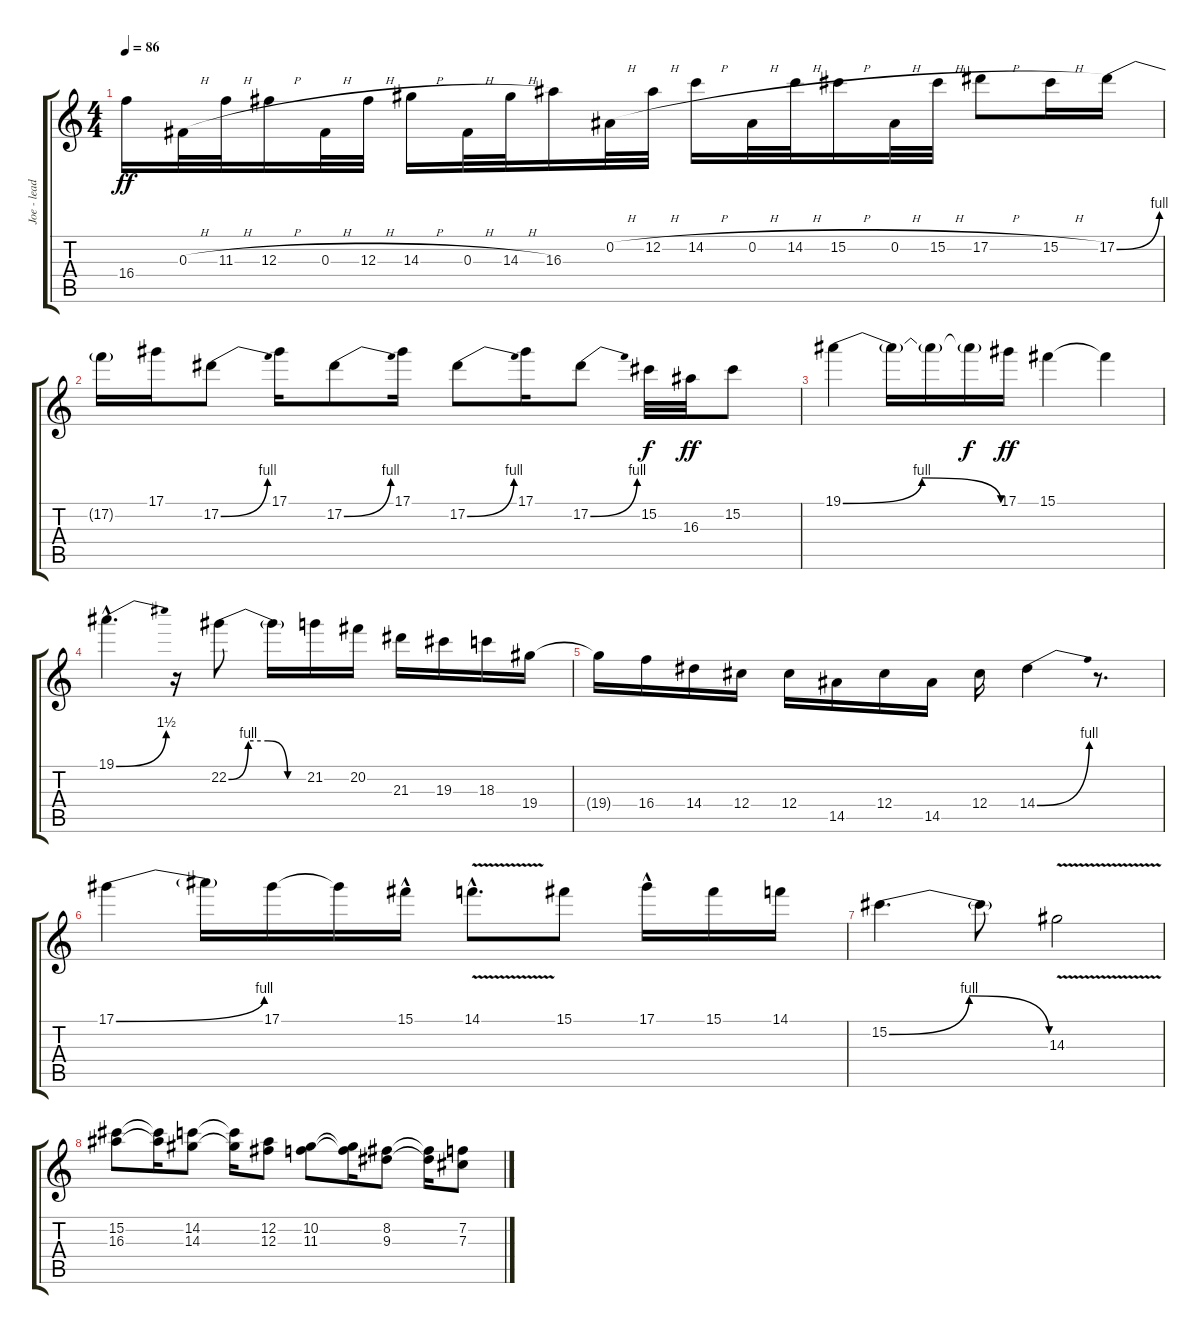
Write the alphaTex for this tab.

\track ("Joe - lead guitar" "Joe - lead") {instrument distortionguitar}
\staff {score tabs}
\tuning (Eb4 Bb3 Gb3 Db3 Ab2 Db2) {hide}
\ts (4 4)
\tempo 86
\clef g2
\ks c
16.4.16{dy ff} 0.3{h}.32 11.3{h}.32 12.3{h}.16 0.3{h}.32 12.3{h}.32 14.3{h}.16 0.3{h}.32 14.3{h}.32 16.3.16 0.2{h}.32 12.2{h}.32 14.2{h}.16 0.2{h}.32 14.2{h}.32 15.2{h}.16 0.2{h}.32 15.2{h}.32 17.2{h}.8 15.2{h}.16 17.2{be (bend 0 0 60 4)}.16 |
17.2{t}.16 17.1.16 17.2{be (bend 0 0 60 4)}.8 17.1.16 17.2{be (bend 0 0 60 4)}.8 17.1.16 17.2{be (bend 0 0 60 4)}.8 17.1.16 17.2{be (bend 0 0 60 4)}.8 15.2.32{dy f} 16.3.32{dy ff} 15.2.8 |
19.1{be (bendrelease 0 0 15 4 45 4 60 0)}.4 19.1{t}.16 19.1{t}.16 19.1{t}.16{dy f} 17.1.16{dy ff} 15.1.4 15.1{t}.4 |
19.1{be (bend 0 0 60 6) hac}.4{d} r.16 22.2{be (custom 0 0 15 4 30 4 45 0 60 0)}.8 22.2{t}.16 21.2.16 20.2.16 21.3.16 19.3.16 18.3.16 19.4.16 |
19.4{t}.16 16.4.16 14.4.16 12.4.16 12.4.16 14.5.16 12.4.16 14.5.16 12.4.16 14.4{be (bend 0 0 60 4)}.4 r.8{d} |
17.1{be (bend 0 0 60 4)}.4 17.1{t}.16 17.1.16 17.1{t}.16 15.1{hac}.16 14.1{v hac}.8{d} 15.1.8 17.1{hac}.16 15.1.16 14.1.16 |
15.2{be (bendrelease 0 0 15 4 45 4 60 0)}.4{d} 15.2{t}.8 14.3{v}.2 |
(15.2 16.3).8 (15.2{t} 16.3{t}).16 (14.2 14.3).8 (14.2{t} 14.3{t}).16 (12.2 12.3).8 (10.2 11.3).8 (10.2{t} 11.3{t}).16 (8.2 9.3).8 (8.2{t} 9.3{t}).16 (7.2 7.3).8
